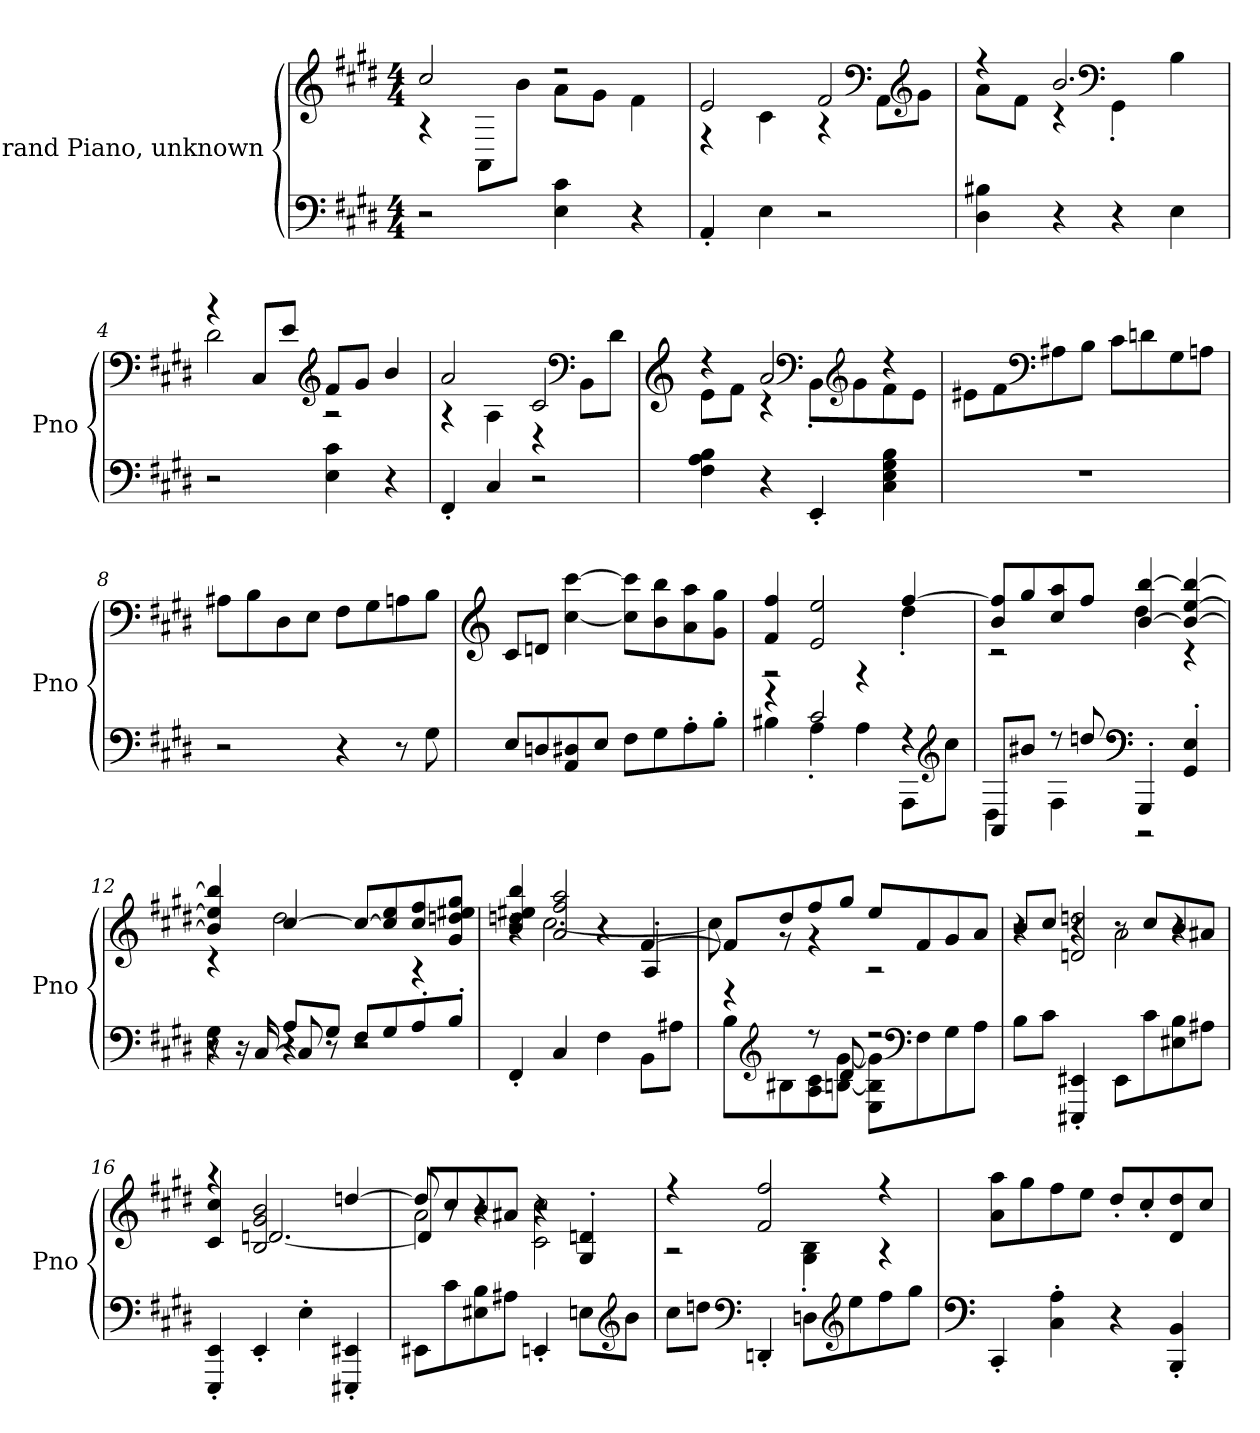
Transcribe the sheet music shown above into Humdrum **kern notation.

**kern	**kern
*part1	*part1
*staff2	*staff1
*I"Grand Piano, unknown	*
*I'Pno	*
*clefF4	*clefG2
*k[f#c#g#d#]	*k[f#c#g#d#]
*M4/4	*M4/4
*MM120	*MM120
=1	=1
*	*^
2r	2cc#/	4r
.	.	8AA\L
.	.	8b\J
4E\ 4c#\	2r	8a\L
.	.	8g#\J
4r	.	4f#\
=2	=2	=2
4AA'/	2e/	4r
4E\	.	4c#\
2r	2f#/	4r
*	*clefF4	*
.	.	8AA\L
*	*clefG2	*
.	.	8g#\J
=3	=3	=3
4D#\ 4B#X\	4r	8a\L
.	.	8f#\J
4r	2.b/	4r
*	*clefF4	*
4r	.	4GG#'\
4E\	.	4B\
=4	=4	=4
2r	4r	2d#\
.	8C#/L	.
.	8e/J	.
*	*clefG2	*
4E\ 4c#\	8f#/L	2r
.	8g#/J	.
4r	4b/	.
=5	=5	=5
4FF#'/	2a/	4r
4C#/	.	4A\
2r	2c#/	4r
*	*clefF4	*
.	.	8BB\L
.	.	8d#\J
!!LO:LB:g=z	!!
=6	=6	=6
*	*clefG2	*
4F#\ 4A\ 4B\	4r	8e\L
.	.	8f#\J
4r	2a/	4r
*	*clefF4	*
4EE'/	.	8BB'\L
*	*clefG2	*
.	.	8g#\
4C#\ 4E\ 4G#\ 4B\	4r	8f#\
.	.	8e\J
*	*v	*v
=7	=7
1r	8e#X\L
.	8f#\
*	*clefF4
.	8A#X\
.	8B\J
.	8c#\L
.	8dn\
.	8G#\
.	8An\J
=8	=8
2r	8A#X\L
.	8B\
.	8D#\
.	8E\J
4r	8F#\L
.	8G#\
8r	8An\
8G#\	8B\J
=9	=9
*	*clefG2
8E/L	8c#/L
8Dn/	8dn/J
8AA/ 8D#X/	[4cc#\ [4ccc#\
8E/J	.
8F#\L	8cc#\] 8ccc#\]L
8G#\	8b\ 8bb\
8A'\	8a\ 8aa\
8B'\J	8g#\ 8gg#\J
!!LO:LB:g=z
=10	=10
*^	*^
4r	4B#X\	4f#/ 4ff#/	2r
2c#/	4A'\	2e/ 2ee/	.
.	4A\	.	4r
4r	8AAA\L	[4ff#/	4dd#'\
*clefG2	*	*	*
.	8cc#\J	.	.
=11	=11	=11	=11
8AA/L	4D#\	8b/ 8ff#/]L	2r
8b#X/J	.	8gg#/	.
8r	4F#\	8cc#/ 8aa/	.
8ddn/	.	8ff#/J	.
*clefF4	*	*	*
4GGG#'/	2r	[4b/ [4bb/	4dd#\
4GG#/' 4E/'	.	4b/_ [4ee/ 4bb/_	4r
=12	=12	=12	=12
*	*^	*	*
4r	4G#\	8r	4b/] 4ee/] 4bb/]	4r
.	.	16r	.	.
.	.	[16C#/	.	.
8A/L	4r	8C#/]	[4cc#/	2dd#\
8G#/J	.	8r	.	.
8F#/L	2r	2r	8cc#/L_	.
8G#/	.	.	8cc#/] 8ee/	.
8A'/	.	.	8cc#/ 8ff#/	4r
8B'/J	.	.	8g#/ 8ddn/ 8ee#X/ 8gg#/J	.
*v	*v	*v	*	*
=13	=13	=13
*	*	*^
4FF#'/	4b/ 4ddn/ 4ee#X/ 4bb/	4r	2r
4C#/	2a/ 2ff#/ 2aa/	[2.cc#\	.
4F#\	.	.	4r
8BB\L	[4f#/	.	4A'/
8A#X\J	.	.	.
*	*	*v	*v
!!LO:LB:g=z
=14	=14	=14
*^	*	*
4r	8B\L	8f#/L]	8cc#\]
*clefG2	*	*	*
.	8B#X\	8dd#/	8r
8r	8A\ 8c#\	8ff#/	4r
8d#/	[8Bn\ [8g#\J	8gg#/J	.
2r	8E\ 8B\] 8g#\]L	8ee/L	2r
*clefF4	*	*	*
.	8F#\	8f#/	.
.	8G#\	8g#/	.
.	8A\J	8a/J	.
*v	*v	*	*
=15	=15	=15
*	*	*^
8B\L	8b/L	2r	4r
8c#\J	8cc#/J	.	.
4EEE#X/' 4EE#X/'	4r	.	2dn/ 2ddn/
8EE#\L	8r	2a\	.
8c#\	8cc#/L	.	.
8E#X\ 8B\	8b/	.	4r
8A#X\J	8a#X/J	.	.
*	*	*v	*v
=16	=16	=16
4EEE/' 4EE/'	4r	4c#/ 4cc#/
4EE'/	2B/ 2g#/ 2b/	[2.dn/
4E'\	.	.
4EEE#X/' 4EE#X/'	[4ddn/	.
!!LO:LB:g=z
=17	=17	=17
*	*	*^
8EE#X\L	8dd/]	2a\	8d/L]
8c#\	8r	.	8cc#/
8E#X\ 8B\	4r	.	8b/
8A#X\J	.	.	8a#X/J
4EEn'/	2r	2c#\ 2cc#\	4r
8En\L	.	.	4G#/' 4dn/'
*clefG2	*	*	*
8b\J	.	.	.
*	*	*v	*v
=18	=18	=18
8cc#\L	4r	2r
8ddn\J	.	.
*clefF4	*	*
4DDn'/	2f#/ 2ff#/	.
8Dn\L	.	4G#\' 4B\'
*clefG2	*	*
8ee\	.	.
8ff#\	4r	4r
8gg#\J	.	.
*	*v	*v
=19	=19
*clefF4	*
4CC#'/	8a\ 8aa\L
.	8gg#\
4C#\' 4A\'	8ff#\
.	8ee\J
4r	8dd#'/L
.	8cc#'/
4BBB/' 4BB/'	8d#/ 8dd#/
.	8cc#/J
=	=
*-	*-
